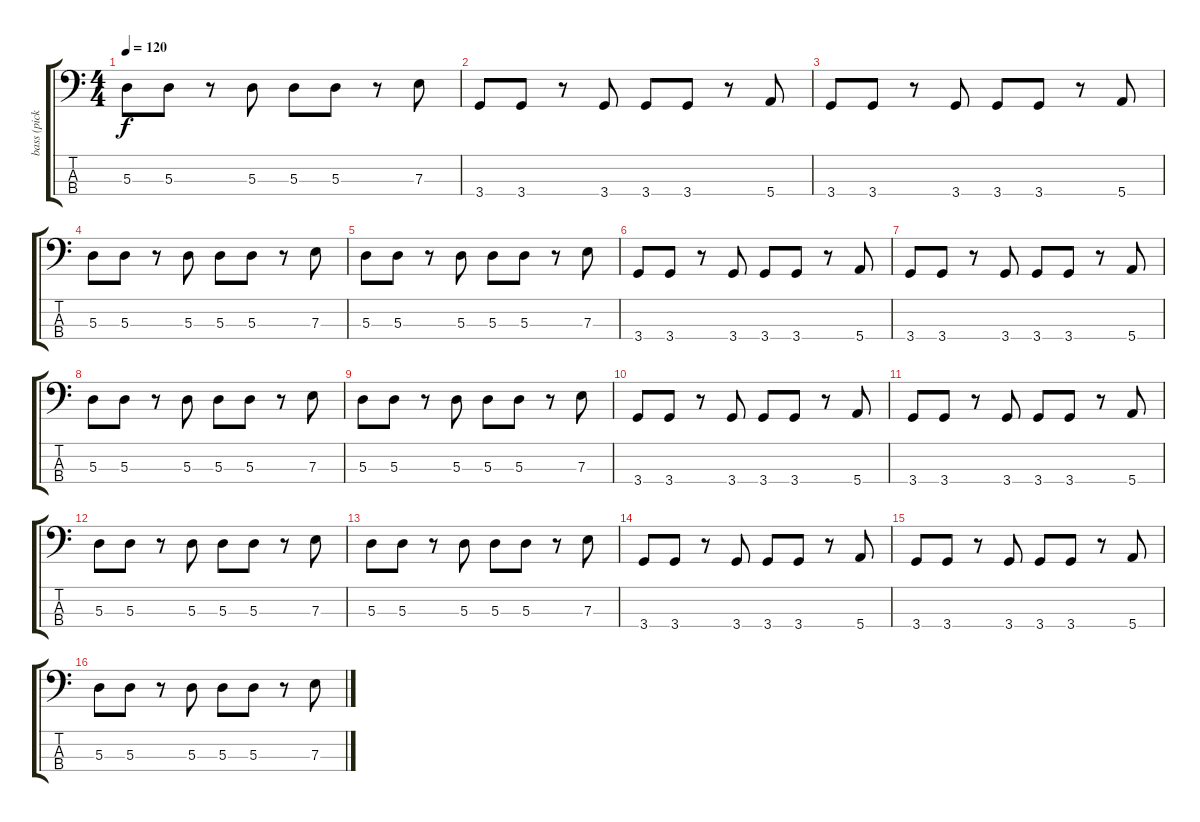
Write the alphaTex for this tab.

\track ("bass (pick)" "bass (pick") {instrument electricbasspick}
\staff {score tabs}
\tuning (G2 D2 A1 E1) {hide}
\ts (4 4)
\tempo 120
\clef f4
\ks c
5.3.8{dy f} 5.3.8 r.8 5.3.8 5.3.8 5.3.8 r.8 7.3.8 |
3.4.8 3.4.8 r.8 3.4.8 3.4.8 3.4.8 r.8 5.4.8 |
3.4.8 3.4.8 r.8 3.4.8 3.4.8 3.4.8 r.8 5.4.8 |
5.3.8 5.3.8 r.8 5.3.8 5.3.8 5.3.8 r.8 7.3.8 |
5.3.8 5.3.8 r.8 5.3.8 5.3.8 5.3.8 r.8 7.3.8 |
3.4.8 3.4.8 r.8 3.4.8 3.4.8 3.4.8 r.8 5.4.8 |
3.4.8 3.4.8 r.8 3.4.8 3.4.8 3.4.8 r.8 5.4.8 |
5.3.8 5.3.8 r.8 5.3.8 5.3.8 5.3.8 r.8 7.3.8 |
5.3.8 5.3.8 r.8 5.3.8 5.3.8 5.3.8 r.8 7.3.8 |
3.4.8 3.4.8 r.8 3.4.8 3.4.8 3.4.8 r.8 5.4.8 |
3.4.8 3.4.8 r.8 3.4.8 3.4.8 3.4.8 r.8 5.4.8 |
5.3.8 5.3.8 r.8 5.3.8 5.3.8 5.3.8 r.8 7.3.8 |
5.3.8 5.3.8 r.8 5.3.8 5.3.8 5.3.8 r.8 7.3.8 |
3.4.8 3.4.8 r.8 3.4.8 3.4.8 3.4.8 r.8 5.4.8 |
3.4.8 3.4.8 r.8 3.4.8 3.4.8 3.4.8 r.8 5.4.8 |
5.3.8 5.3.8 r.8 5.3.8 5.3.8 5.3.8 r.8 7.3.8
